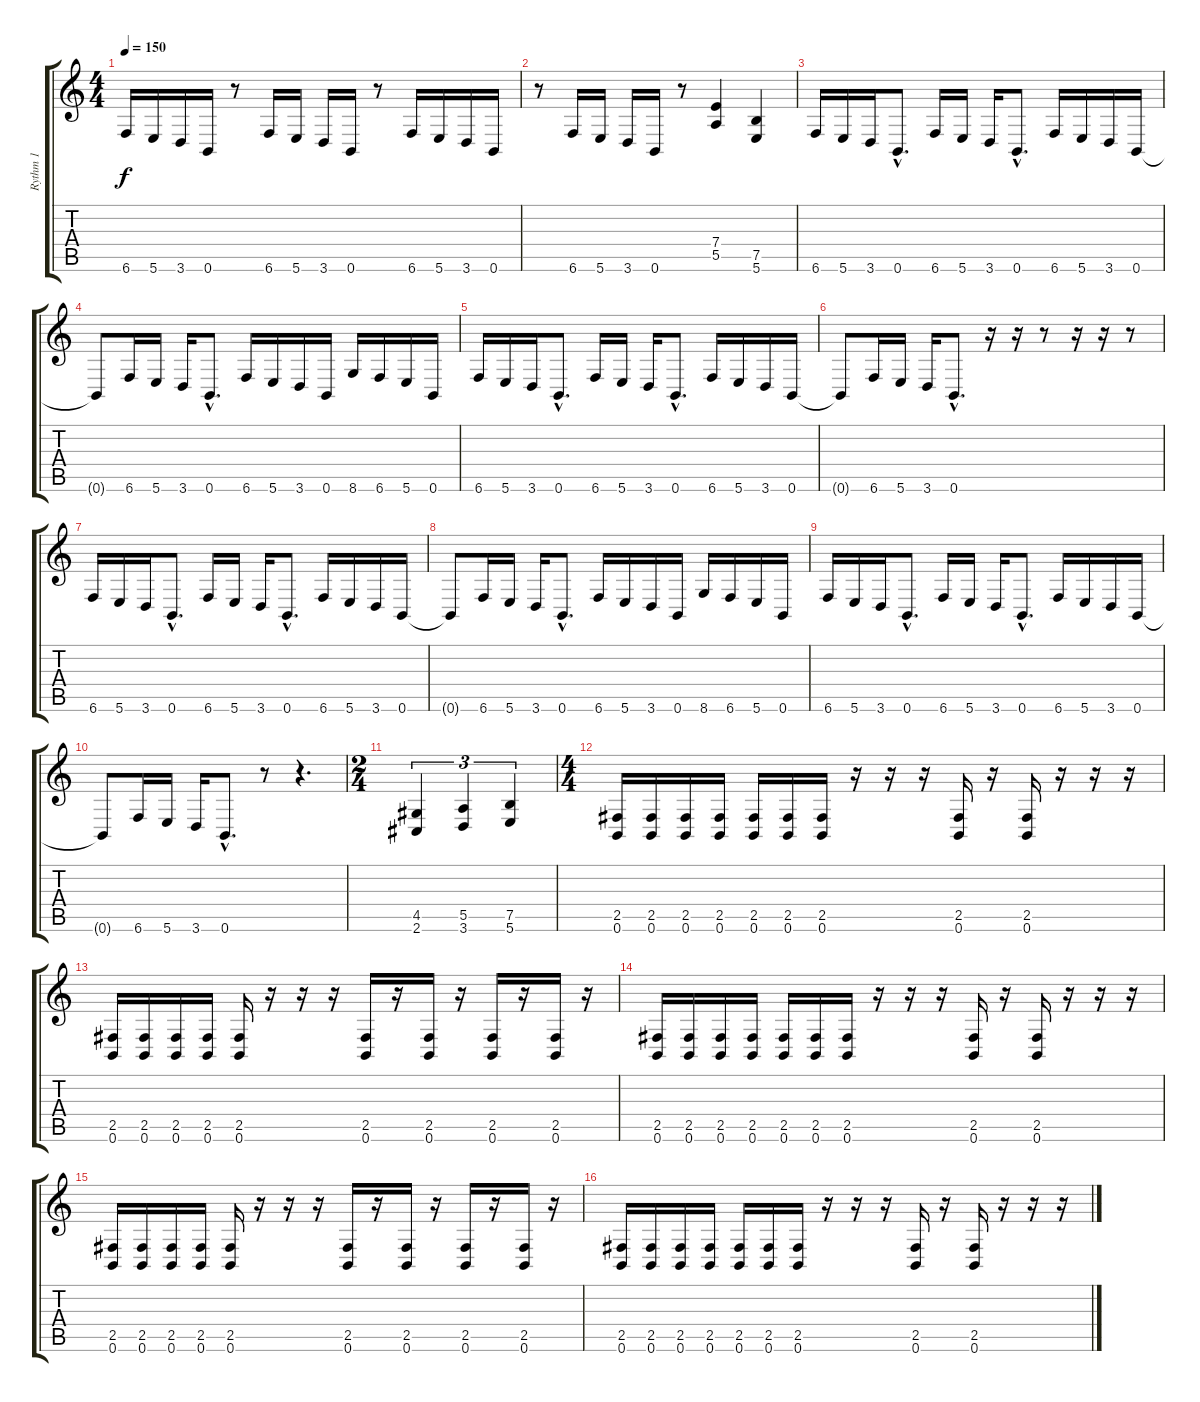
\track ("Rythm 1" "Rythm 1") {instrument distortionguitar}
\staff {score tabs}
\tuning (B3 Gb3 D3 A2 E2 B1) {hide}
\ts (4 4)
\tempo 150
\clef g2
\ks c
6.6.16{dy f} 5.6.16 3.6.16 0.6.16 r.8 6.6.16 5.6.16 3.6.16 0.6.16 r.8 6.6.16 5.6.16 3.6.16 0.6.16 |
r.8 6.6.16 5.6.16 3.6.16 0.6.16 r.8 (7.4 5.5).4 (7.5 5.6).4 |
6.6.16 5.6.16 3.6.16 0.6{hac}.8{d} 6.6.16 5.6.16 3.6.16 0.6{hac}.8{d} 6.6.16 5.6.16 3.6.16 0.6.16 |
0.6{t}.8 6.6.16 5.6.16 3.6.16 0.6{hac}.8{d} 6.6.16 5.6.16 3.6.16 0.6.16 8.6.16 6.6.16 5.6.16 0.6.16 |
6.6.16 5.6.16 3.6.16 0.6{hac}.8{d} 6.6.16 5.6.16 3.6.16 0.6{hac}.8{d} 6.6.16 5.6.16 3.6.16 0.6.16 |
0.6{t}.8 6.6.16 5.6.16 3.6.16 0.6{hac}.8{d} r.16 r.16 r.8 r.16 r.16 r.8 |
6.6.16 5.6.16 3.6.16 0.6{hac}.8{d} 6.6.16 5.6.16 3.6.16 0.6{hac}.8{d} 6.6.16 5.6.16 3.6.16 0.6.16 |
0.6{t}.8 6.6.16 5.6.16 3.6.16 0.6{hac}.8{d} 6.6.16 5.6.16 3.6.16 0.6.16 8.6.16 6.6.16 5.6.16 0.6.16 |
6.6.16 5.6.16 3.6.16 0.6{hac}.8{d} 6.6.16 5.6.16 3.6.16 0.6{hac}.8{d} 6.6.16 5.6.16 3.6.16 0.6.16 |
0.6{t}.8 6.6.16 5.6.16 3.6.16 0.6{hac}.8{d} r.8 r.4{d} |
\ts (2 4)
(4.5 2.6).4{tu (3 2)} (5.5 3.6).4{tu (3 2)} (7.5 5.6).4{tu (3 2)} |
\ts (4 4)
(2.5 0.6).16 (2.5 0.6).16 (2.5 0.6).16 (2.5 0.6).16 (2.5 0.6).16 (2.5 0.6).16 (2.5 0.6).16 r.16 r.16 r.16 (2.5 0.6).16 r.16 (2.5 0.6).16 r.16 r.16 r.16 |
(2.5 0.6).16 (2.5 0.6).16 (2.5 0.6).16 (2.5 0.6).16 (2.5 0.6).16 r.16 r.16 r.16 (2.5 0.6).16 r.16 (2.5 0.6).16 r.16 (2.5 0.6).16 r.16 (2.5 0.6).16 r.16 |
(2.5 0.6).16 (2.5 0.6).16 (2.5 0.6).16 (2.5 0.6).16 (2.5 0.6).16 (2.5 0.6).16 (2.5 0.6).16 r.16 r.16 r.16 (2.5 0.6).16 r.16 (2.5 0.6).16 r.16 r.16 r.16 |
(2.5 0.6).16 (2.5 0.6).16 (2.5 0.6).16 (2.5 0.6).16 (2.5 0.6).16 r.16 r.16 r.16 (2.5 0.6).16 r.16 (2.5 0.6).16 r.16 (2.5 0.6).16 r.16 (2.5 0.6).16 r.16 |
(2.5 0.6).16 (2.5 0.6).16 (2.5 0.6).16 (2.5 0.6).16 (2.5 0.6).16 (2.5 0.6).16 (2.5 0.6).16 r.16 r.16 r.16 (2.5 0.6).16 r.16 (2.5 0.6).16 r.16 r.16 r.16
